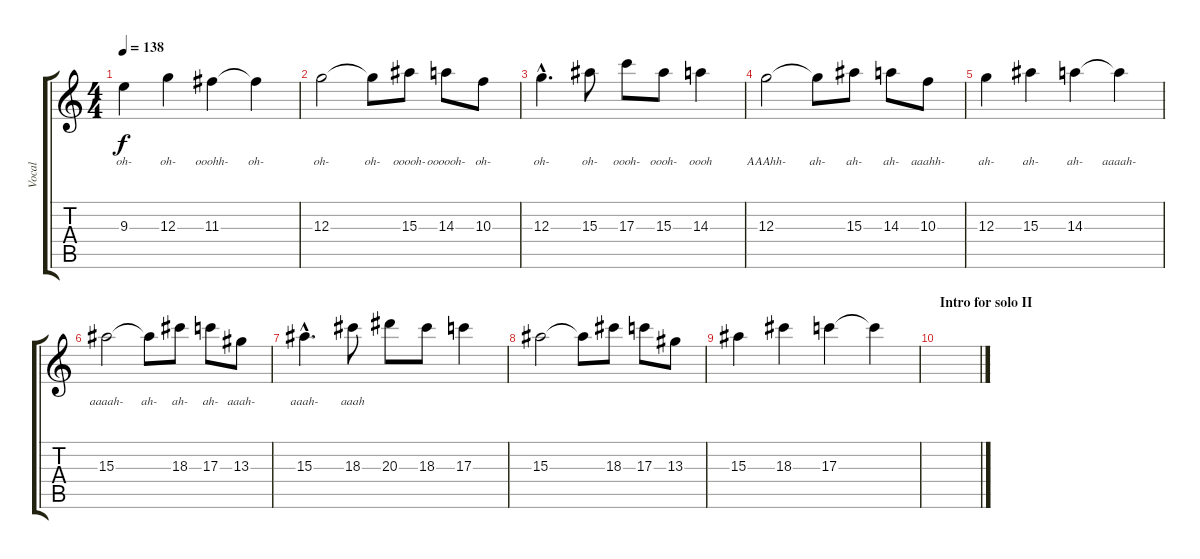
\track ("Vocal" "Vocal") {instrument distortionguitar}
\staff {score tabs}
\tuning (E4 B3 G3 D3 A2 E2) {hide}
\ts (4 4)
\tempo 138
\clef g2
\ks c
9.3.4{lyrics (0 "oh-") lyrics (1 "") lyrics (2 "") lyrics (3 "") lyrics (4 "") dy f} 12.3.4{lyrics (0 "oh-") lyrics (1 "") lyrics (2 "") lyrics (3 "") lyrics (4 "")} 11.3.4{lyrics (0 "ooohh-") lyrics (1 "") lyrics (2 "") lyrics (3 "") lyrics (4 "")} 11.3{t}.4{lyrics (0 "oh-") lyrics (1 "") lyrics (2 "") lyrics (3 "") lyrics (4 "")} |
12.3.2{lyrics (0 "oh-") lyrics (1 "") lyrics (2 "") lyrics (3 "") lyrics (4 "")} 12.3{t}.8{lyrics (0 "oh-") lyrics (1 "") lyrics (2 "") lyrics (3 "") lyrics (4 "")} 15.3.8{lyrics (0 "ooooh-") lyrics (1 "") lyrics (2 "") lyrics (3 "") lyrics (4 "")} 14.3.8{lyrics (0 "oooooh-") lyrics (1 "") lyrics (2 "") lyrics (3 "") lyrics (4 "")} 10.3.8{lyrics (0 "oh-") lyrics (1 "") lyrics (2 "") lyrics (3 "") lyrics (4 "")} |
12.3{hac}.4{d lyrics (0 "oh-") lyrics (1 "") lyrics (2 "") lyrics (3 "") lyrics (4 "")} 15.3.8{lyrics (0 "oh-") lyrics (1 "") lyrics (2 "") lyrics (3 "") lyrics (4 "")} 17.3.8{lyrics (0 "oooh-") lyrics (1 "") lyrics (2 "") lyrics (3 "") lyrics (4 "")} 15.3.8{lyrics (0 "oooh-") lyrics (1 "") lyrics (2 "") lyrics (3 "") lyrics (4 "")} 14.3.4{lyrics (0 "oooh") lyrics (1 "") lyrics (2 "") lyrics (3 "") lyrics (4 "")} |
12.3.2{lyrics (0 "AAAhh-") lyrics (1 "") lyrics (2 "") lyrics (3 "") lyrics (4 "")} 12.3{t}.8{lyrics (0 "ah-") lyrics (1 "") lyrics (2 "") lyrics (3 "") lyrics (4 "")} 15.3.8{lyrics (0 "ah-") lyrics (1 "") lyrics (2 "") lyrics (3 "") lyrics (4 "")} 14.3.8{lyrics (0 "ah-") lyrics (1 "") lyrics (2 "") lyrics (3 "") lyrics (4 "")} 10.3.8{lyrics (0 "aaahh-") lyrics (1 "") lyrics (2 "") lyrics (3 "") lyrics (4 "")} |
12.3.4{lyrics (0 "ah-") lyrics (1 "") lyrics (2 "") lyrics (3 "") lyrics (4 "")} 15.3.4{lyrics (0 "ah-") lyrics (1 "") lyrics (2 "") lyrics (3 "") lyrics (4 "")} 14.3.4{lyrics (0 "ah-") lyrics (1 "") lyrics (2 "") lyrics (3 "") lyrics (4 "")} 14.3{t}.4{lyrics (0 "aaaah-") lyrics (1 "") lyrics (2 "") lyrics (3 "") lyrics (4 "")} |
15.3.2{lyrics (0 "aaaah-") lyrics (1 "") lyrics (2 "") lyrics (3 "") lyrics (4 "")} 15.3{t}.8{lyrics (0 "ah-") lyrics (1 "") lyrics (2 "") lyrics (3 "") lyrics (4 "")} 18.3.8{lyrics (0 "ah-") lyrics (1 "") lyrics (2 "") lyrics (3 "") lyrics (4 "")} 17.3.8{lyrics (0 "ah-") lyrics (1 "") lyrics (2 "") lyrics (3 "") lyrics (4 "")} 13.3.8{lyrics (0 "aaah-") lyrics (1 "") lyrics (2 "") lyrics (3 "") lyrics (4 "")} |
15.3{hac}.4{d lyrics (0 "aaah-") lyrics (1 "") lyrics (2 "") lyrics (3 "") lyrics (4 "")} 18.3.8{lyrics (0 "aaah") lyrics (1 "") lyrics (2 "") lyrics (3 "") lyrics (4 "")} 20.3.8 18.3.8 17.3.4 |
15.3.2 15.3{t}.8 18.3.8 17.3.8 13.3.8 |
15.3.4 18.3.4 17.3.4 17.3{t}.4 |
\section ("" "Intro for solo II")
